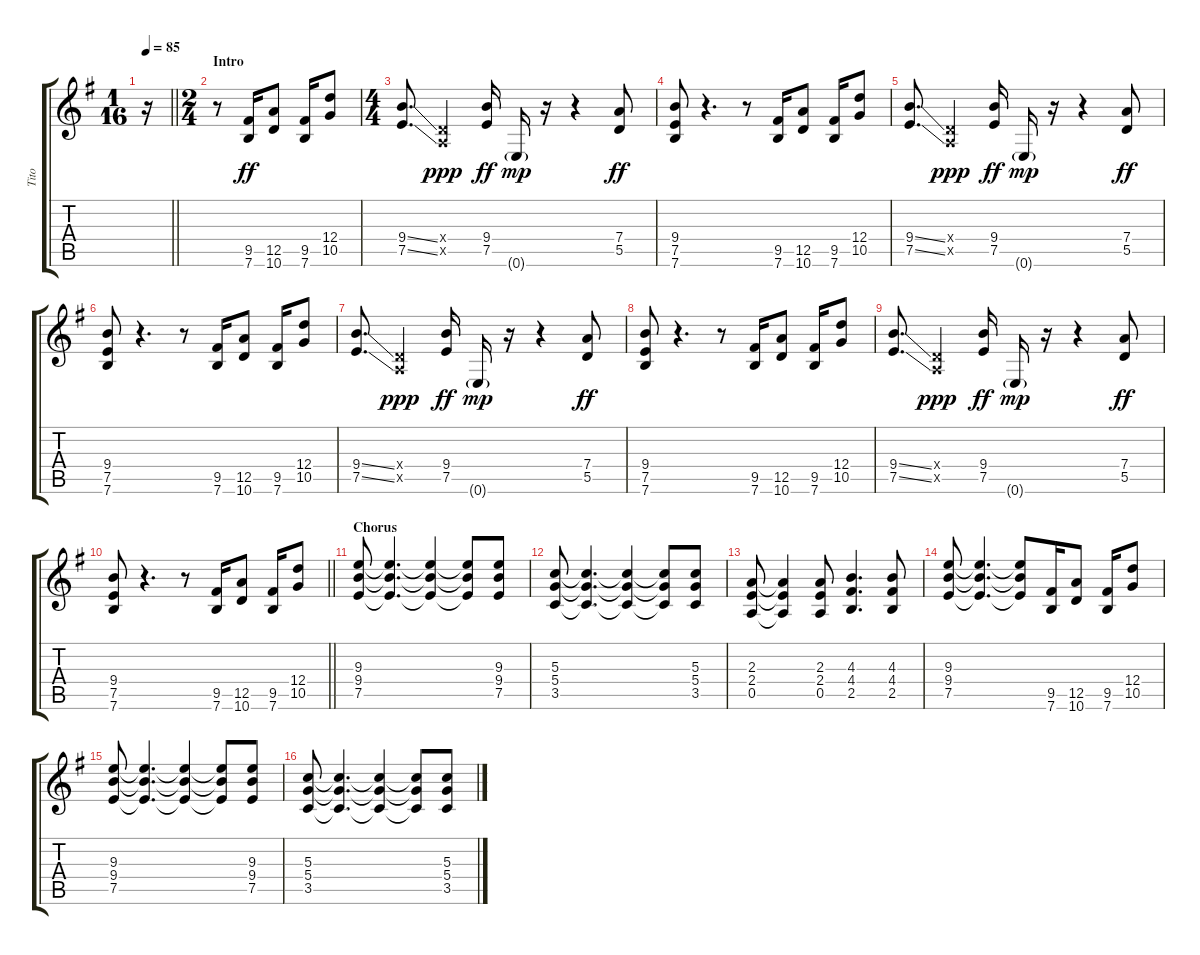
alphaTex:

\track ("Tito" "Tito") {instrument overdrivenguitar}
\staff {score tabs}
\tuning (E4 B3 G3 D3 A2 E2) {hide}
\ts (1 16)
\tempo 85
\clef g2
\barLineRight lightlight
\ks g
r.16{dy ff instrument overdrivenguitar} |
\ts (2 4)
\section ("" "Intro")
r.8 (9.5 7.6).16 (12.5 10.6).8 (9.5 7.6).16 (12.4 10.5).8 |
\ts (4 4)
(9.4{ss} 7.5{ss}).8{d} (0.4{x} 0.5{x}).4{dy ppp} (9.4 7.5).16{dy ff} 0.6{g}.16{dy mp} r.16 r.4 (7.4 5.5).8{dy ff} |
(9.4 7.5 7.6).8 r.4{d} r.8 (9.5 7.6).16 (12.5 10.6).8 (9.5 7.6).16 (12.4 10.5).8 |
(9.4{ss} 7.5{ss}).8{d} (0.4{x} 0.5{x}).4{dy ppp} (9.4 7.5).16{dy ff} 0.6{g}.16{dy mp} r.16 r.4 (7.4 5.5).8{dy ff} |
(9.4 7.5 7.6).8 r.4{d} r.8 (9.5 7.6).16 (12.5 10.6).8 (9.5 7.6).16 (12.4 10.5).8 |
(9.4{ss} 7.5{ss}).8{d} (0.4{x} 0.5{x}).4{dy ppp} (9.4 7.5).16{dy ff} 0.6{g}.16{dy mp} r.16 r.4 (7.4 5.5).8{dy ff} |
(9.4 7.5 7.6).8 r.4{d} r.8 (9.5 7.6).16 (12.5 10.6).8 (9.5 7.6).16 (12.4 10.5).8 |
(9.4{ss} 7.5{ss}).8{d} (0.4{x} 0.5{x}).4{dy ppp} (9.4 7.5).16{dy ff} 0.6{g}.16{dy mp} r.16 r.4 (7.4 5.5).8{dy ff} |
\barLineRight lightlight
(9.4 7.5 7.6).8 r.4{d} r.8 (9.5 7.6).16 (12.5 10.6).8 (9.5 7.6).16 (12.4 10.5).8 |
\section ("" "Chorus")
(9.3 9.4 7.5).8 (9.3{t} 9.4{t} 7.5{t}).4{d} (9.3{t} 9.4{t} 7.5{t}).4 (9.3{t} 9.4{t} 7.5{t}).8 (9.3 9.4 7.5).8 |
(5.3 5.4 3.5).8 (5.3{t} 5.4{t} 3.5{t}).4{d} (5.3{t} 5.4{t} 3.5{t}).4 (5.3{t} 5.4{t} 3.5{t}).8 (5.3 5.4 3.5).8 |
(2.3 2.4 0.5).8 (2.3{t} 2.4{t} 0.5{t}).4 (2.3 2.4 0.5).8 (4.3 4.4 2.5).4{d} (4.3 4.4 2.5).8 |
(9.3 9.4 7.5).8 (9.3{t} 9.4{t} 7.5{t}).4{d} (9.3{t} 9.4{t} 7.5{t}).8 (9.5 7.6).16 (12.5 10.6).8 (9.5 7.6).16 (12.4 10.5).8 |
(9.3 9.4 7.5).8 (9.3{t} 9.4{t} 7.5{t}).4{d} (9.3{t} 9.4{t} 7.5{t}).4 (9.3{t} 9.4{t} 7.5{t}).8 (9.3 9.4 7.5).8 |
(5.3 5.4 3.5).8 (5.3{t} 5.4{t} 3.5{t}).4{d} (5.3{t} 5.4{t} 3.5{t}).4 (5.3{t} 5.4{t} 3.5{t}).8 (5.3 5.4 3.5).8
